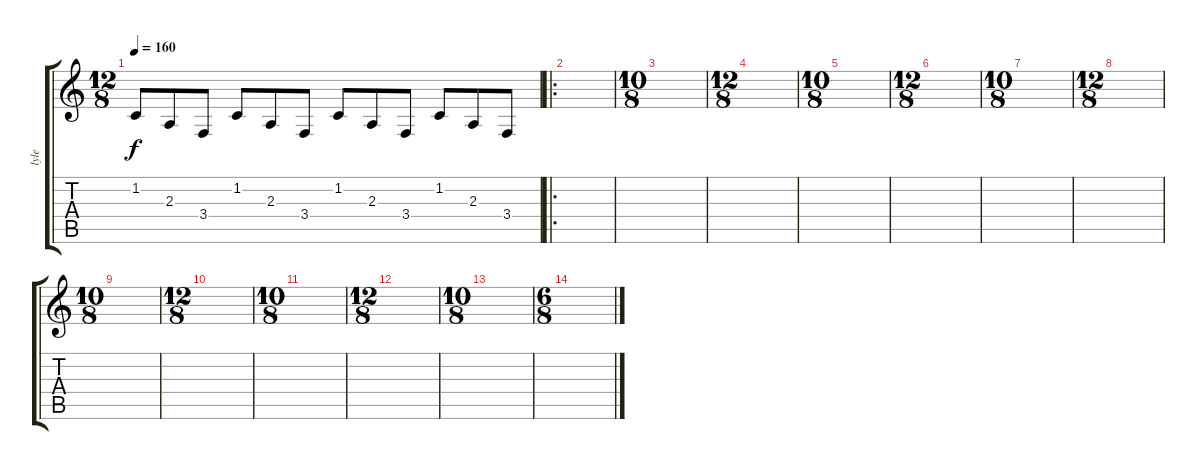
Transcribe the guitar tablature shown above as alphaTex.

\track ("lyle" "lyle") {instrument acousticgrandpiano}
\staff {score tabs}
\tuning (E4 B3 G3 D3 A2 E2) {hide}
\ts (12 8)
\tempo 160
\clef g2
\ks c
1.2.8{dy f} 2.3.8 3.4.8 1.2.8 2.3.8 3.4.8 1.2.8 2.3.8 3.4.8 1.2.8 2.3.8 3.4.8 |
\ro
|
\ts (10 8)
|
\ts (12 8)
|
\ts (10 8)
|
\ts (12 8)
|
\ts (10 8)
|
\ts (12 8)
|
\ts (10 8)
|
\ts (12 8)
|
\ts (10 8)
|
\ts (12 8)
|
\ts (10 8)
|
\ts (6 8)
